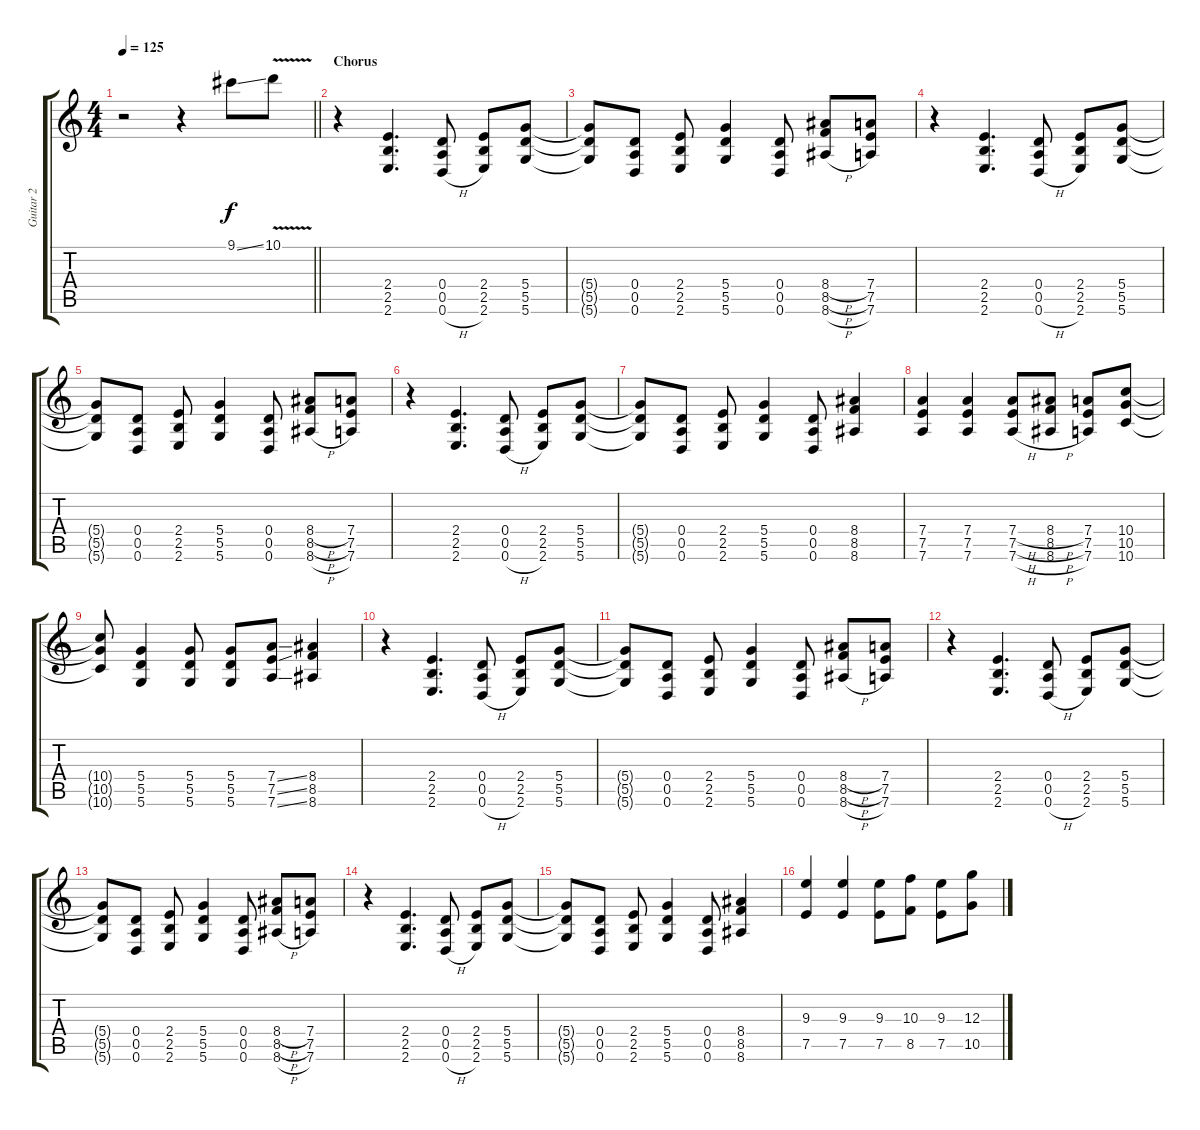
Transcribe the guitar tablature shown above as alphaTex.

\track ("Guitar 2" "Guitar 2") {instrument distortionguitar}
\staff {score tabs}
\tuning (E4 B3 G3 D3 A2 D2) {hide}
\ts (4 4)
\tempo 125
\clef g2
\barLineRight lightlight
\ks c
r.2{dy f} r.4 9.1{ss}.8 10.1{v}.8 |
\section ("" "Chorus")
r.4 (2.4 2.5 2.6).4{d} (0.4 0.5 0.6{h}).8 (2.4 2.5 2.6).8 (5.4 5.5 5.6).8 |
(5.4{t} 5.5{t} 5.6{t}).8 (0.4 0.5 0.6).8 (2.4 2.5 2.6).8 (5.4 5.5 5.6).4 (0.4 0.5 0.6).8 (8.4{h} 8.5{h} 8.6{h}).8 (7.4 7.5 7.6).8 |
r.4 (2.4 2.5 2.6).4{d} (0.4 0.5 0.6{h}).8 (2.4 2.5 2.6).8 (5.4 5.5 5.6).8 |
(5.4{t} 5.5{t} 5.6{t}).8 (0.4 0.5 0.6).8 (2.4 2.5 2.6).8 (5.4 5.5 5.6).4 (0.4 0.5 0.6).8 (8.4{h} 8.5{h} 8.6{h}).8 (7.4 7.5 7.6).8 |
r.4 (2.4 2.5 2.6).4{d} (0.4 0.5 0.6{h}).8 (2.4 2.5 2.6).8 (5.4 5.5 5.6).8 |
(5.4{t} 5.5{t} 5.6{t}).8 (0.4 0.5 0.6).8 (2.4 2.5 2.6).8 (5.4 5.5 5.6).4 (0.4 0.5 0.6).8 (8.4 8.5 8.6).4 |
(7.4 7.5 7.6).4 (7.4 7.5 7.6).4 (7.4{h} 7.5{h} 7.6{h}).8 (8.4{h} 8.5{h} 8.6{h}).8 (7.4 7.5 7.6).8 (10.4 10.5 10.6).8 |
(10.4{t} 10.5{t} 10.6{t}).8 (5.4 5.5 5.6).4 (5.4 5.5 5.6).8 (5.4 5.5 5.6).8 (7.4{ss} 7.5{ss} 7.6{ss}).8 (8.4 8.5 8.6).4 |
r.4 (2.4 2.5 2.6).4{d} (0.4 0.5 0.6{h}).8 (2.4 2.5 2.6).8 (5.4 5.5 5.6).8 |
(5.4{t} 5.5{t} 5.6{t}).8 (0.4 0.5 0.6).8 (2.4 2.5 2.6).8 (5.4 5.5 5.6).4 (0.4 0.5 0.6).8 (8.4{h} 8.5{h} 8.6{h}).8 (7.4 7.5 7.6).8 |
r.4 (2.4 2.5 2.6).4{d} (0.4 0.5 0.6{h}).8 (2.4 2.5 2.6).8 (5.4 5.5 5.6).8 |
(5.4{t} 5.5{t} 5.6{t}).8 (0.4 0.5 0.6).8 (2.4 2.5 2.6).8 (5.4 5.5 5.6).4 (0.4 0.5 0.6).8 (8.4{h} 8.5{h} 8.6{h}).8 (7.4 7.5 7.6).8 |
r.4 (2.4 2.5 2.6).4{d} (0.4 0.5 0.6{h}).8 (2.4 2.5 2.6).8 (5.4 5.5 5.6).8 |
(5.4{t} 5.5{t} 5.6{t}).8 (0.4 0.5 0.6).8 (2.4 2.5 2.6).8 (5.4 5.5 5.6).4 (0.4 0.5 0.6).8 (8.4 8.5 8.6).4 |
(9.3 7.5).4 (9.3 7.5).4 (9.3 7.5).8 (10.3 8.5).8 (9.3 7.5).8 (12.3 10.5).8
